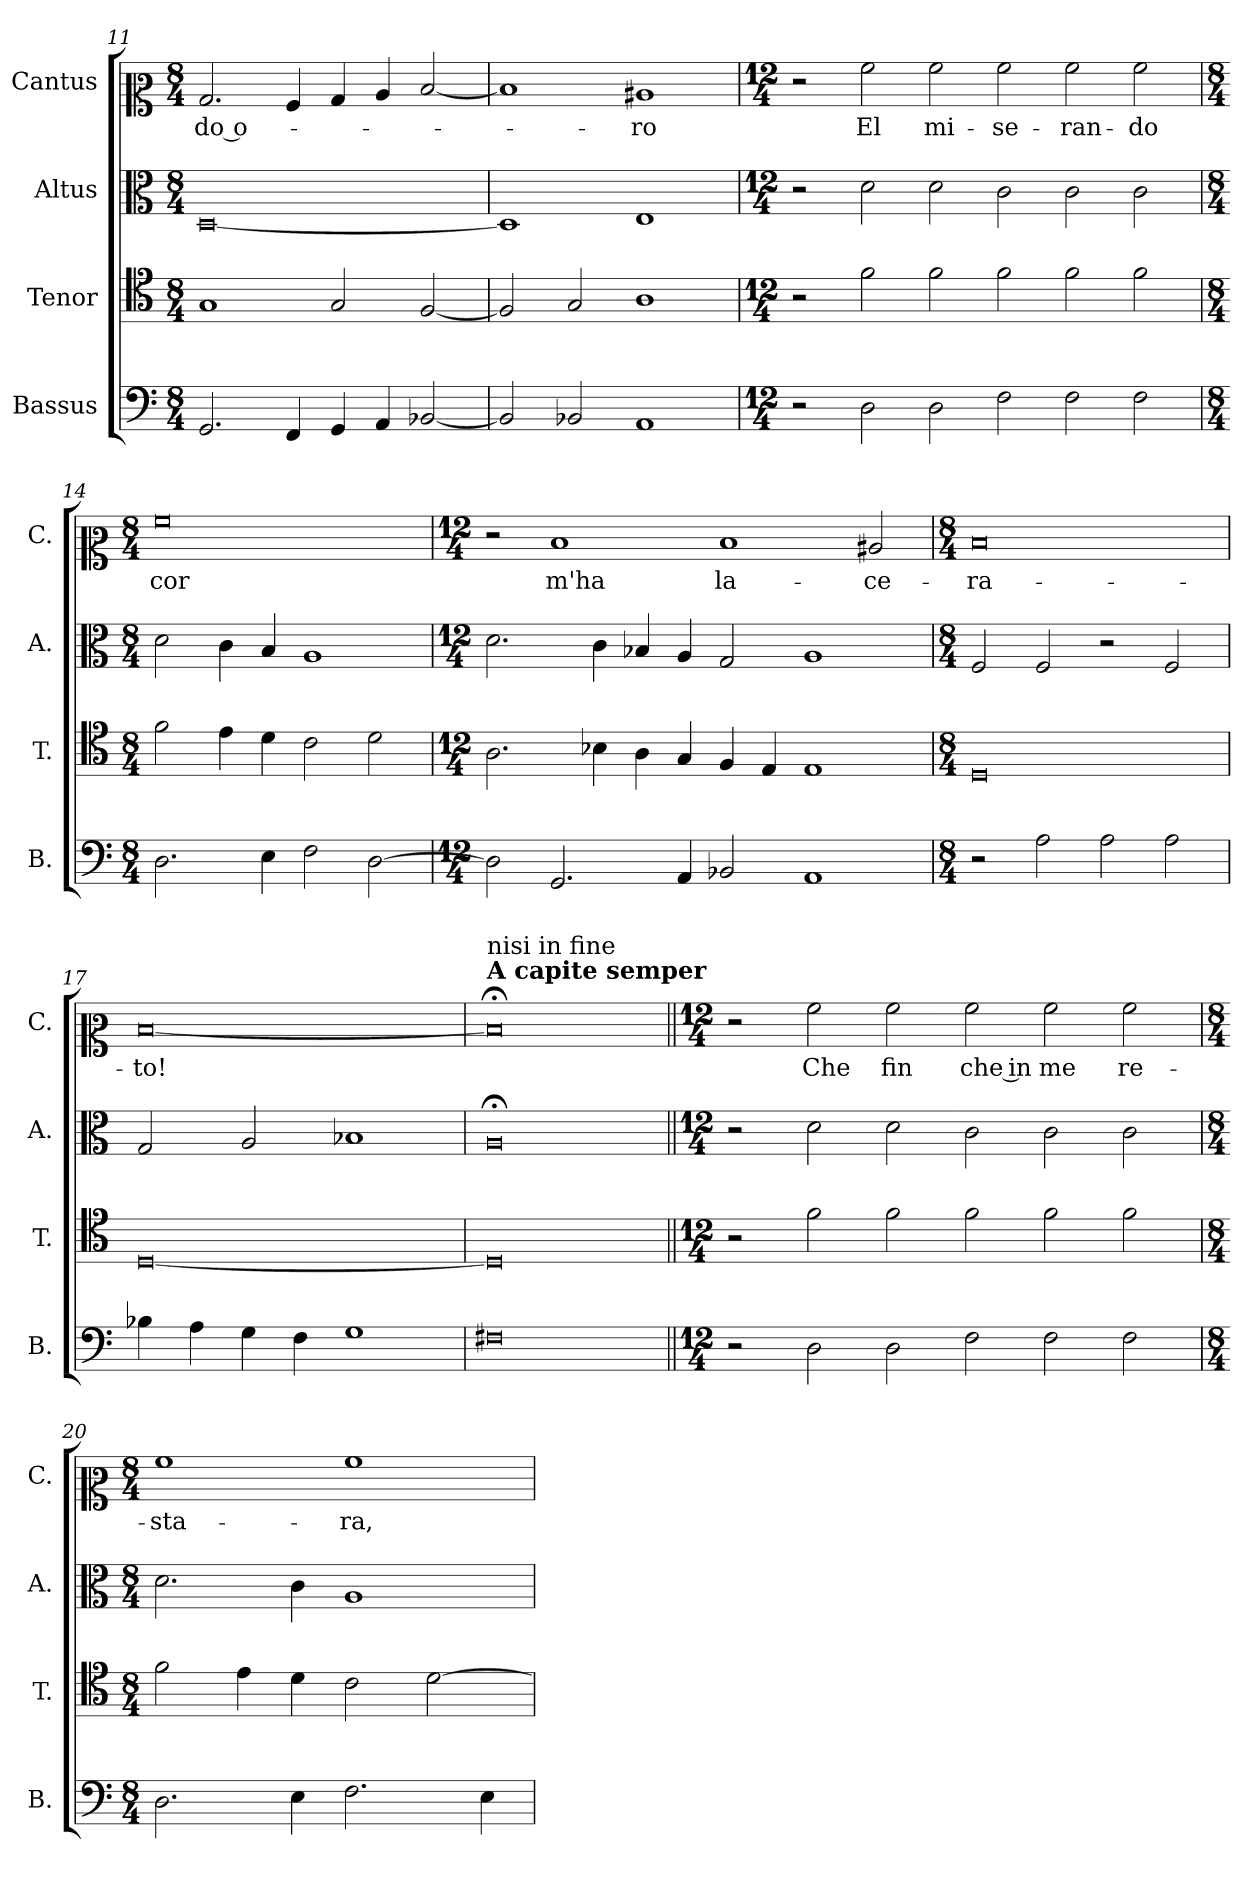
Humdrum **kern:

**kern	**kern	**kern	**kern	**text
*part4	*part3	*part2	*part1	*part1
*staff4	*staff3	*staff2	*staff1	*staff1
*I"Bassus	*I"Tenor	*I"Altus	*I"Cantus	*
*I'B.	*I'T.	*I'A.	*I'C.	*
*clefF4	*clefC4	*clefC3	*clefC2	*
*k[]	*k[]	*k[]	*k[]	*
*M8/4	*M8/4	*M8/4	*M8/4	*
=11	=11	=11	=11	=11
!	!	!	!	!LO:LY:b
2.GG/	1G	[0D	2.B/	-do o-
4FF/	.	.	4A/	.
4GG/	2G/	.	4B/	.
4AA/	.	.	4c/	.
[2BB-X/	[2F/	.	[2d/	.
!!LO:LB:g=z
=12	=12	=12	=12	=12
2BB-/]	2F/]	1D]	1d]	.
2BB-X/	2G/	.	.	.
!	!	!	!	!LO:LY:b
1AA	1A	1E	1c#X	-ro
=13	=13	=13	=13	=13
*M12/4	*M12/4	*M12/4	*M12/4	*
2r	2r	2r	2r	.
!	!	!	!	!LO:LY:b
2D\	2f\	2d\	2a\	El
!	!	!	!	!LO:LY:b
2D\	2f\	2d\	2a\	mi-
!	!	!	!	!LO:LY:b
2F\	2f\	2c\	2a\	-se-
!	!	!	!	!LO:LY:b
2F\	2f\	2c\	2a\	-ran-
!	!	!	!	!LO:LY:b
2F\	2f\	2c\	2a\	-do
=14	=14	=14	=14	=14
*M8/4	*M8/4	*M8/4	*M8/4	*
!	!	!	!	!LO:LY:b
2.D\	2f\	2d\	0a	cor
.	4e\	4c\	.	.
4E\	4d\	4B/	.	.
2F\	2c\	1A	.	.
[2D\	2d\	.	.	.
!!LO:PB:g=z
=15	=15	=15	=15	=15
*M12/4	*M12/4	*M12/4	*M12/4	*
2D\]	2.A\	2.d\	2r	.
!	!	!	!	!LO:LY:b
2.GG/	.	.	1d	m'ha
.	4B-X\	4c\	.	.
.	4A\	4B-X/	.	.
4AA/	4G/	4A/	.	.
!	!	!	!	!LO:LY:b
2BB-X/	4F/	2G/	1d	la-
.	4E/	.	.	.
1AA	1E	1A	.	.
!	!	!	!	!LO:LY:b
.	.	.	2c#X/	-ce-
=16	=16	=16	=16	=16
*M8/4	*M8/4	*M8/4	*M8/4	*
!	!	!	!	!LO:LY:b
2r	0D	2F/	0d	-ra-
2A\	.	2F/	.	.
2A\	.	2r	.	.
2A\	.	2F/	.	.
=17	=17	=17	=17	=17
!	!	!	!	!LO:LY:b
4B-X\	[0D	2G/	[0d	-to!
4A\	.	.	.	.
4G\	.	2A/	.	.
4F\	.	.	.	.
1G	.	1B-X	.	.
=18	=18	=18	=18	=18
!	!	!	!LO:TX:a:B:t=A capite semper	!
!	!	!	!LO:TX:a:t=nisi in fine	!
0F#X	0D]	0A;<	0d;<]	.
!!LO:LB:g=z
=19||	=19||	=19||	=19||	=19||
*M12/4	*M12/4	*M12/4	*M12/4	*
2r	2r	2r	2r	.
!	!	!	!	!LO:LY:b
2D\	2f\	2d\	2a\	Che
!	!	!	!	!LO:LY:b
2D\	2f\	2d\	2a\	fin
!	!	!	!	!LO:LY:b
2F\	2f\	2c\	2a\	che in
!	!	!	!	!LO:LY:b
2F\	2f\	2c\	2a\	me
!	!	!	!	!LO:LY:b
2F\	2f\	2c\	2a\	re-
=20	=20	=20	=20	=20
*M8/4	*M8/4	*M8/4	*M8/4	*
!	!	!	!	!LO:LY:b
2.D\	2f\	2.d\	1a	-sta-
.	4e\	.	.	.
4E\	4d\	4c\	.	.
!	!	!	!	!LO:LY:b
2.F\	2c\	1A	1a	-ra,
.	[2d\	.	.	.
4E\	.	.	.	.
=	=	=	=	=
*-	*-	*-	*-	*-
